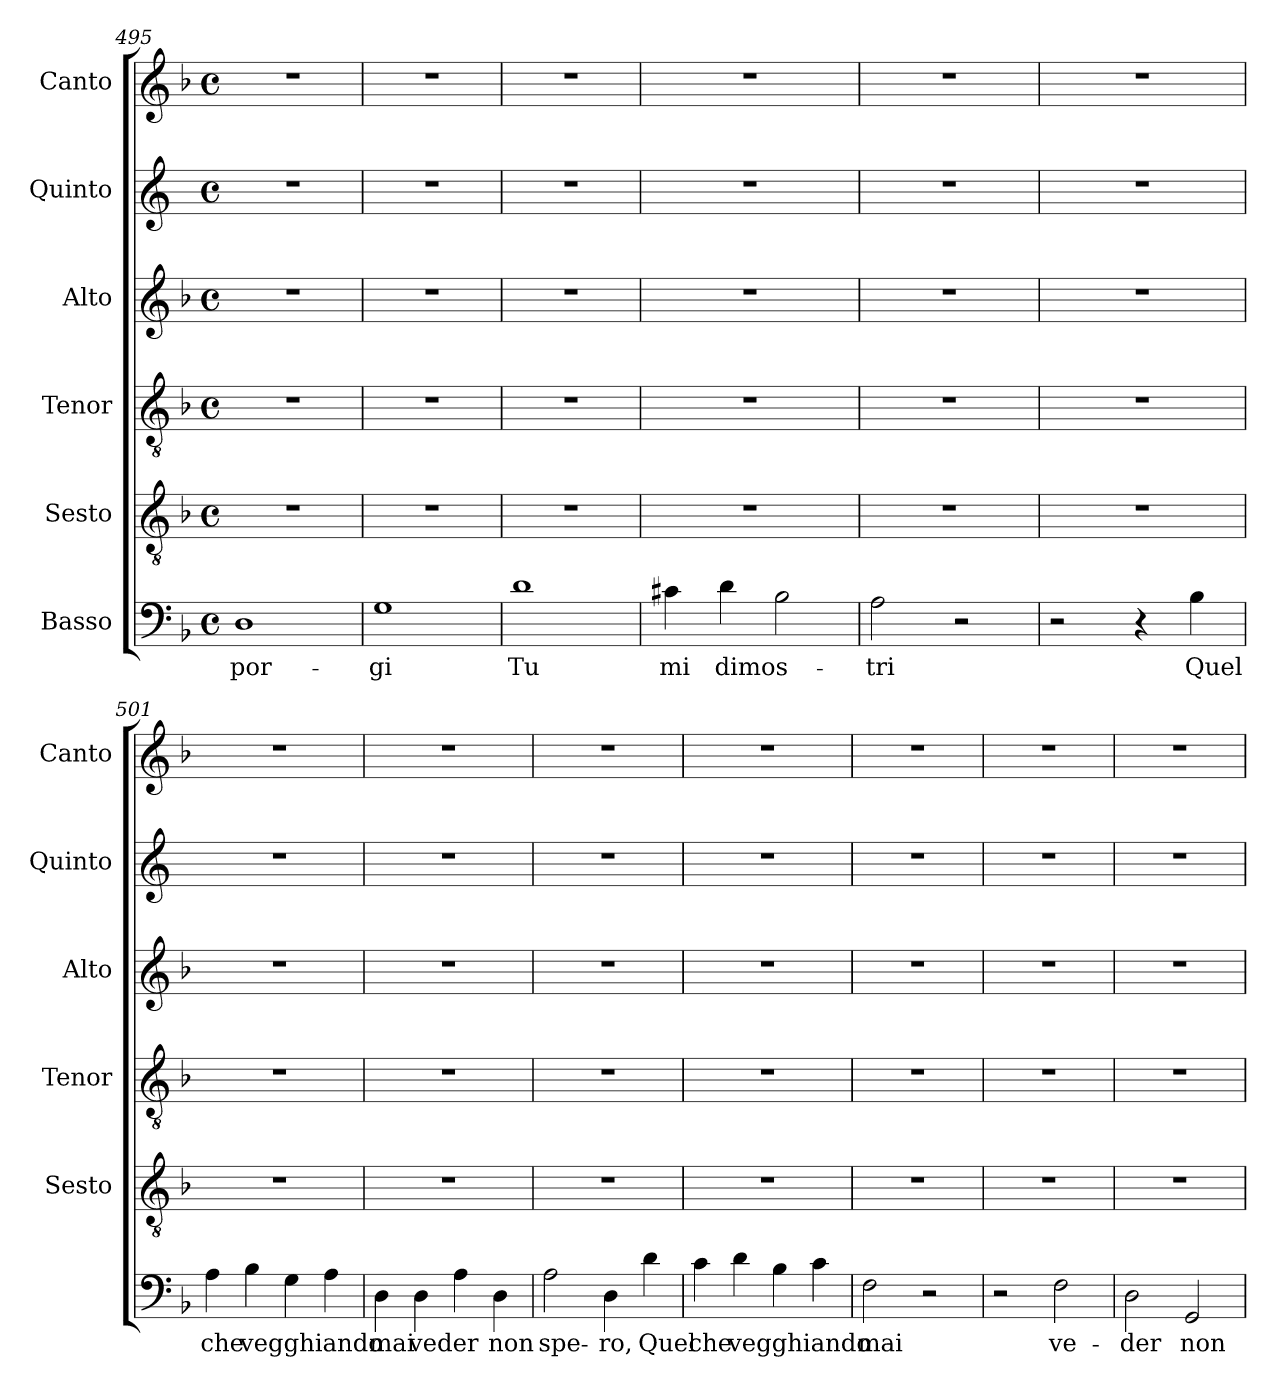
**kern	**text	**kern	**kern	**kern	**kern	**kern
*part6	*part6	*part5	*part4	*part3	*part2	*part1
*staff6	*staff6	*staff5	*staff4	*staff3	*staff2	*staff1
*I"Basso	*	*I"Sesto	*I"Tenor	*I"Alto	*I"Quinto	*I"Canto
*	*	*I'Sesto	*I'Tenor	*I'Alto	*I'Quinto	*I'Canto
!!LO:LB:g=z
*clefF4	*	*clefGv2	*clefGv2	*clefG2	*clefG2	*clefG2
*k[b-]	*	*k[b-]	*k[b-]	*k[b-]	*k[]	*k[b-]
*F:	*	*F:	*F:	*F:	*C:	*F:
*M4/4	*	*M4/4	*M4/4	*M4/4	*M4/4	*M4/4
*met(c)	*	*met(c)	*met(c)	*met(c)	*met(c)	*met(c)
=495	=495	=495	=495	=495	=495	=495
!	!LO:LY:b:cj	!	!	!	!	!
1D	por-	1r	1r	1r	1r	1r
=496	=496	=496	=496	=496	=496	=496
!	!LO:LY:b:cj	!	!	!	!	!
1G	-gi	1r	1r	1r	1r	1r
=497	=497	=497	=497	=497	=497	=497
!	!LO:LY:b:cj	!	!	!	!	!
1d	Tu	1r	1r	1r	1r	1r
=498	=498	=498	=498	=498	=498	=498
!	!LO:LY:b:cj	!	!	!	!	!
4c#X\	mi	1r	1r	1r	1r	1r
!	!LO:LY:b	!	!	!	!	!
4d\	dimos-	.	.	.	.	.
2B-\	.	.	.	.	.	.
=499	=499	=499	=499	=499	=499	=499
!	!LO:LY:b:cj	!	!	!	!	!
2A\	-tri	1r	1r	1r	1r	1r
2r	.	.	.	.	.	.
=500	=500	=500	=500	=500	=500	=500
2r	.	1r	1r	1r	1r	1r
4r	.	.	.	.	.	.
!	!LO:LY:b:cj	!	!	!	!	!
4B-\	Quel	.	.	.	.	.
!!LO:LB:g=z
=501	=501	=501	=501	=501	=501	=501
!	!LO:LY:b:cj	!	!	!	!	!
4A\	che	1r	1r	1r	1r	1r
!	!LO:LY:b	!	!	!	!	!
4B-\	vegghiando	.	.	.	.	.
4G\	.	.	.	.	.	.
4A\	.	.	.	.	.	.
=502	=502	=502	=502	=502	=502	=502
!	!LO:LY:b:cj	!	!	!	!	!
4D\	mai	1r	1r	1r	1r	1r
!	!LO:LY:b	!	!	!	!	!
4D\	veder	.	.	.	.	.
4A\	.	.	.	.	.	.
!	!LO:LY:b:cj	!	!	!	!	!
4D\	non	.	.	.	.	.
=503	=503	=503	=503	=503	=503	=503
!	!LO:LY:b:cj	!	!	!	!	!
2A\	spe-	1r	1r	1r	1r	1r
!	!LO:LY:b:cj	!	!	!	!	!
4D\	-ro,	.	.	.	.	.
!	!LO:LY:b:cj	!	!	!	!	!
4d\	Quel	.	.	.	.	.
=504	=504	=504	=504	=504	=504	=504
!	!LO:LY:b:cj	!	!	!	!	!
4c\	che	1r	1r	1r	1r	1r
!	!LO:LY:b	!	!	!	!	!
4d\	vegghiando	.	.	.	.	.
4B-\	.	.	.	.	.	.
4c\	.	.	.	.	.	.
=505	=505	=505	=505	=505	=505	=505
!	!LO:LY:b:cj	!	!	!	!	!
2F\	mai	1r	1r	1r	1r	1r
2r	.	.	.	.	.	.
=506	=506	=506	=506	=506	=506	=506
2r	.	1r	1r	1r	1r	1r
!	!LO:LY:b:cj	!	!	!	!	!
2F\	ve-	.	.	.	.	.
=507	=507	=507	=507	=507	=507	=507
!	!LO:LY:b:cj	!	!	!	!	!
2D\	-der	1r	1r	1r	1r	1r
!	!LO:LY:b:cj	!	!	!	!	!
2GG/	non	.	.	.	.	.
=	=	=	=	=	=	=
*-	*-	*-	*-	*-	*-	*-
